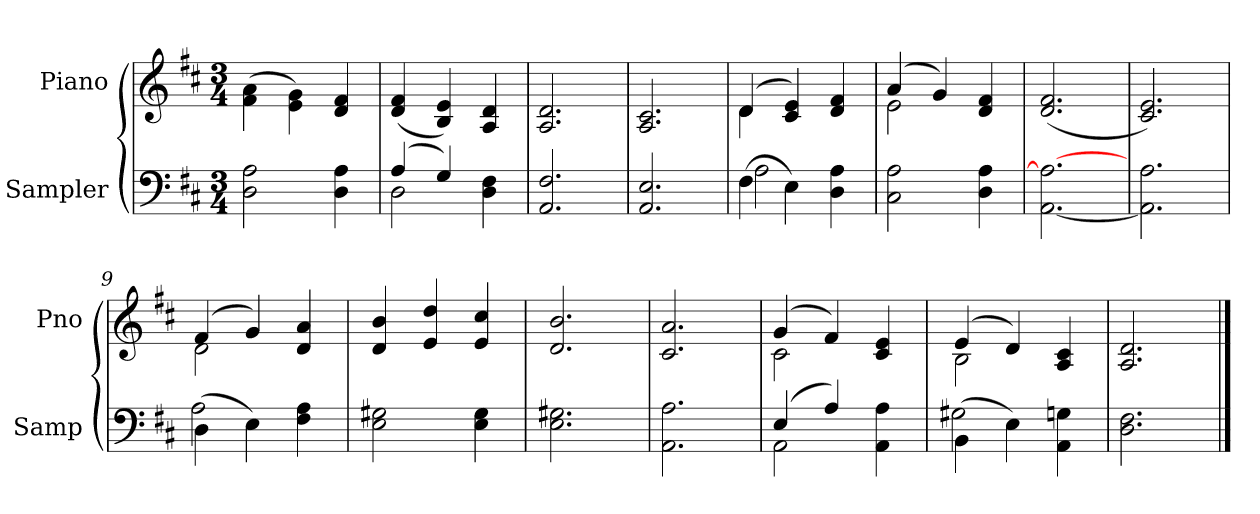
**kern	**kern
*part2	*part1
*staff2	*staff1
*I"Sampler	*I"Piano
*I'Samp	*I'Pno
*clefF4	*clefG2
*k[f#c#]	*k[f#c#]
*D:	*D:
*M3/4	*M3/4
=1	=1
2D 2A	(4f#\ 4a\
.	4e\ 4g\)
4D 4A	4d/ 4f#/
=2	=2
*^	*
(4A/	2D	(4d/ 4f#/
4G/)	.	4B/ 4e/)
4D 4F#	4ryy	4A/ 4d/
*v	*v	*
=3	=3
2.AA 2.F#	2.A/ 2.d/
=4	=4
2.AA 2.E	2.A/ 2.c#/
=5	=5
*^	*^
(4F#\	2A	(4d/	4d
4E\)	.	4c# 4e)	2ryy
4D 4A	4ryy	4d 4f#	.
*v	*v	*	*
=6	=6	=6
2C# 2A	(4a/	2e
.	4g/)	.
4D 4A	4d 4f#	4ryy
*	*v	*v
=7	=7
[2.AA 2.A_	(2.d 2.f#
=8	=8
2.AA] 2.A	2.c# 2.e)
=9	=9
*^	*^
(4D\	2A	(4f#/	2d
4E\)	.	4g/)	.
4F# 4A	4ryy	4d 4a	4ryy
*v	*v	*	*
*	*v	*v
=10	=10
2E 2G#X	4d 4b
.	4e 4dd
4E 4G#	4e 4cc#
=11	=11
2.E 2.G#X	2.d 2.b
=12	=12
2.AA 2.A	2.c# 2.a
=13	=13
*^	*^
(4E/	2AA	(4g/	2c#
4A/)	.	4f#/)	.
4AA 4A	4ryy	4c# 4e	4ryy
=14	=14	=14	=14
(4BB\	2G#X	(4e/	2B
4E\)	.	4d/)	.
4AA 4Gn	4ryy	4A 4c#	4ryy
*v	*v	*	*
*	*v	*v
=15	=15
2.D 2.F#	2.A 2.d
==	==
*-	*-
